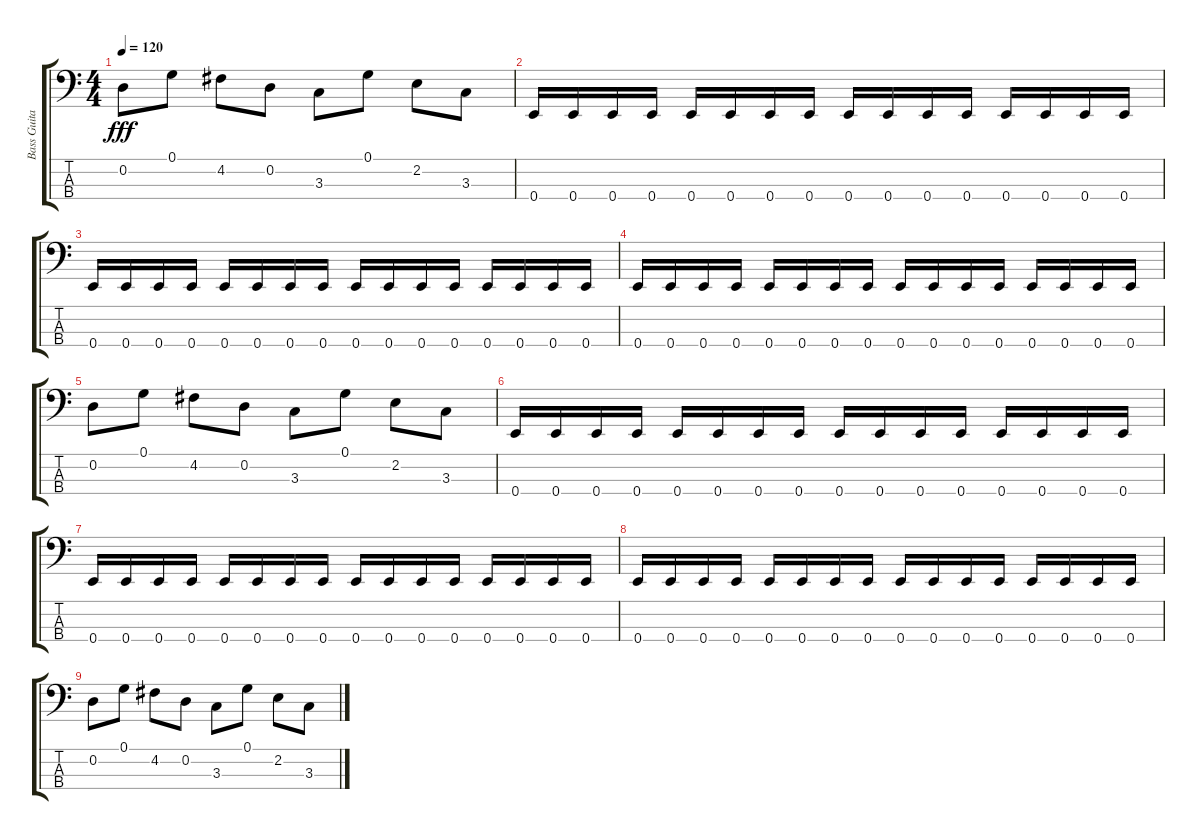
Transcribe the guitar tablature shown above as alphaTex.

\track ("Bass Guitar" "Bass Guita") {instrument electricbasspick}
\staff {score tabs}
\tuning (G2 D2 A1 E1) {hide}
\ts (4 4)
\tempo 120
\clef f4
\ks c
0.2.8{dy fff} 0.1.8 4.2.8 0.2.8 3.3.8 0.1.8 2.2.8 3.3.8 |
0.4.16 0.4.16 0.4.16 0.4.16 0.4.16 0.4.16 0.4.16 0.4.16 0.4.16 0.4.16 0.4.16 0.4.16 0.4.16 0.4.16 0.4.16 0.4.16 |
0.4.16 0.4.16 0.4.16 0.4.16 0.4.16 0.4.16 0.4.16 0.4.16 0.4.16 0.4.16 0.4.16 0.4.16 0.4.16 0.4.16 0.4.16 0.4.16 |
0.4.16 0.4.16 0.4.16 0.4.16 0.4.16 0.4.16 0.4.16 0.4.16 0.4.16 0.4.16 0.4.16 0.4.16 0.4.16 0.4.16 0.4.16 0.4.16 |
0.2.8 0.1.8 4.2.8 0.2.8 3.3.8 0.1.8 2.2.8 3.3.8 |
0.4.16 0.4.16 0.4.16 0.4.16 0.4.16 0.4.16 0.4.16 0.4.16 0.4.16 0.4.16 0.4.16 0.4.16 0.4.16 0.4.16 0.4.16 0.4.16 |
0.4.16 0.4.16 0.4.16 0.4.16 0.4.16 0.4.16 0.4.16 0.4.16 0.4.16 0.4.16 0.4.16 0.4.16 0.4.16 0.4.16 0.4.16 0.4.16 |
0.4.16 0.4.16 0.4.16 0.4.16 0.4.16 0.4.16 0.4.16 0.4.16 0.4.16 0.4.16 0.4.16 0.4.16 0.4.16 0.4.16 0.4.16 0.4.16 |
0.2.8 0.1.8 4.2.8 0.2.8 3.3.8 0.1.8 2.2.8 3.3.8
